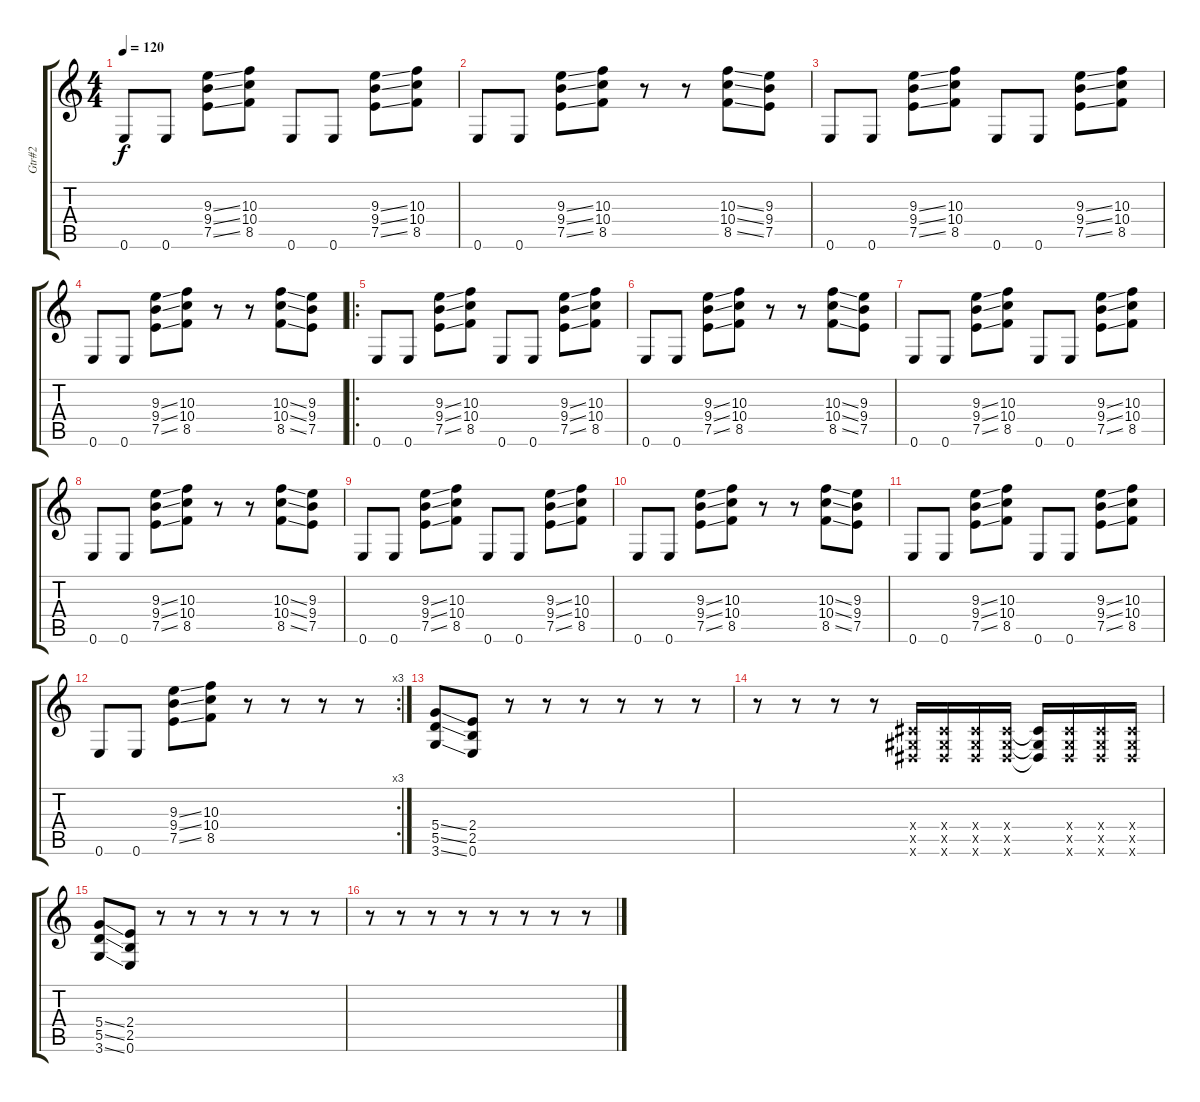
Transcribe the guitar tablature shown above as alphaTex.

\track ("Gtr#2" "Gtr#2") {instrument distortionguitar}
\staff {score tabs}
\tuning (E4 B3 G3 D3 A2 E2) {hide}
\ts (4 4)
\tempo 120
\clef g2
\ks c
0.6.8{dy f} 0.6.8 (9.3{ss} 9.4{ss} 7.5{ss}).8 (10.3 10.4 8.5).8 0.6.8 0.6.8 (9.3{ss} 9.4{ss} 7.5{ss}).8 (10.3 10.4 8.5).8 |
0.6.8 0.6.8 (9.3{ss} 9.4{ss} 7.5{ss}).8 (10.3 10.4 8.5).8 r.8 r.8 (10.3{ss} 10.4{ss} 8.5{ss}).8 (9.3 9.4 7.5).8 |
0.6.8 0.6.8 (9.3{ss} 9.4{ss} 7.5{ss}).8 (10.3 10.4 8.5).8 0.6.8 0.6.8 (9.3{ss} 9.4{ss} 7.5{ss}).8 (10.3 10.4 8.5).8 |
0.6.8 0.6.8 (9.3{ss} 9.4{ss} 7.5{ss}).8 (10.3 10.4 8.5).8 r.8 r.8 (10.3{ss} 10.4{ss} 8.5{ss}).8 (9.3 9.4 7.5).8 |
\ro
0.6.8 0.6.8 (9.3{ss} 9.4{ss} 7.5{ss}).8 (10.3 10.4 8.5).8 0.6.8 0.6.8 (9.3{ss} 9.4{ss} 7.5{ss}).8 (10.3 10.4 8.5).8 |
0.6.8 0.6.8 (9.3{ss} 9.4{ss} 7.5{ss}).8 (10.3 10.4 8.5).8 r.8 r.8 (10.3{ss} 10.4{ss} 8.5{ss}).8 (9.3 9.4 7.5).8 |
0.6.8 0.6.8 (9.3{ss} 9.4{ss} 7.5{ss}).8 (10.3 10.4 8.5).8 0.6.8 0.6.8 (9.3{ss} 9.4{ss} 7.5{ss}).8 (10.3 10.4 8.5).8 |
0.6.8 0.6.8 (9.3{ss} 9.4{ss} 7.5{ss}).8 (10.3 10.4 8.5).8 r.8 r.8 (10.3{ss} 10.4{ss} 8.5{ss}).8 (9.3 9.4 7.5).8 |
0.6.8 0.6.8 (9.3{ss} 9.4{ss} 7.5{ss}).8 (10.3 10.4 8.5).8 0.6.8 0.6.8 (9.3{ss} 9.4{ss} 7.5{ss}).8 (10.3 10.4 8.5).8 |
0.6.8 0.6.8 (9.3{ss} 9.4{ss} 7.5{ss}).8 (10.3 10.4 8.5).8 r.8 r.8 (10.3{ss} 10.4{ss} 8.5{ss}).8 (9.3 9.4 7.5).8 |
0.6.8 0.6.8 (9.3{ss} 9.4{ss} 7.5{ss}).8 (10.3 10.4 8.5).8 0.6.8 0.6.8 (9.3{ss} 9.4{ss} 7.5{ss}).8 (10.3 10.4 8.5).8 |
\rc 3
0.6.8 0.6.8 (9.3{ss} 9.4{ss} 7.5{ss}).8 (10.3 10.4 8.5).8 r.8 r.8 r.8 r.8 |
(5.4{ss} 5.5{ss} 3.6{ss}).8 (2.4 2.5 0.6).8 r.8 r.8 r.8 r.8 r.8 r.8 |
r.8 r.8 r.8 r.8 (-1.4{x} -1.5{x} -1.6{x}).16 (-1.4{x} -1.5{x} -1.6{x}).16 (-1.4{x} -1.5{x} -1.6{x}).16 (-1.4{x} -1.5{x} -1.6{x}).16 (-1.4{t} -1.5{t} -1.6{t}).16 (-1.4{x} -1.5{x} -1.6{x}).16 (-1.4{x} -1.5{x} -1.6{x}).16 (-1.4{x} -1.5{x} -1.6{x}).16 |
(5.4{ss} 5.5{ss} 3.6{ss}).8 (2.4 2.5 0.6).8 r.8 r.8 r.8 r.8 r.8 r.8 |
r.8 r.8 r.8 r.8 r.8 r.8 r.8 r.8
